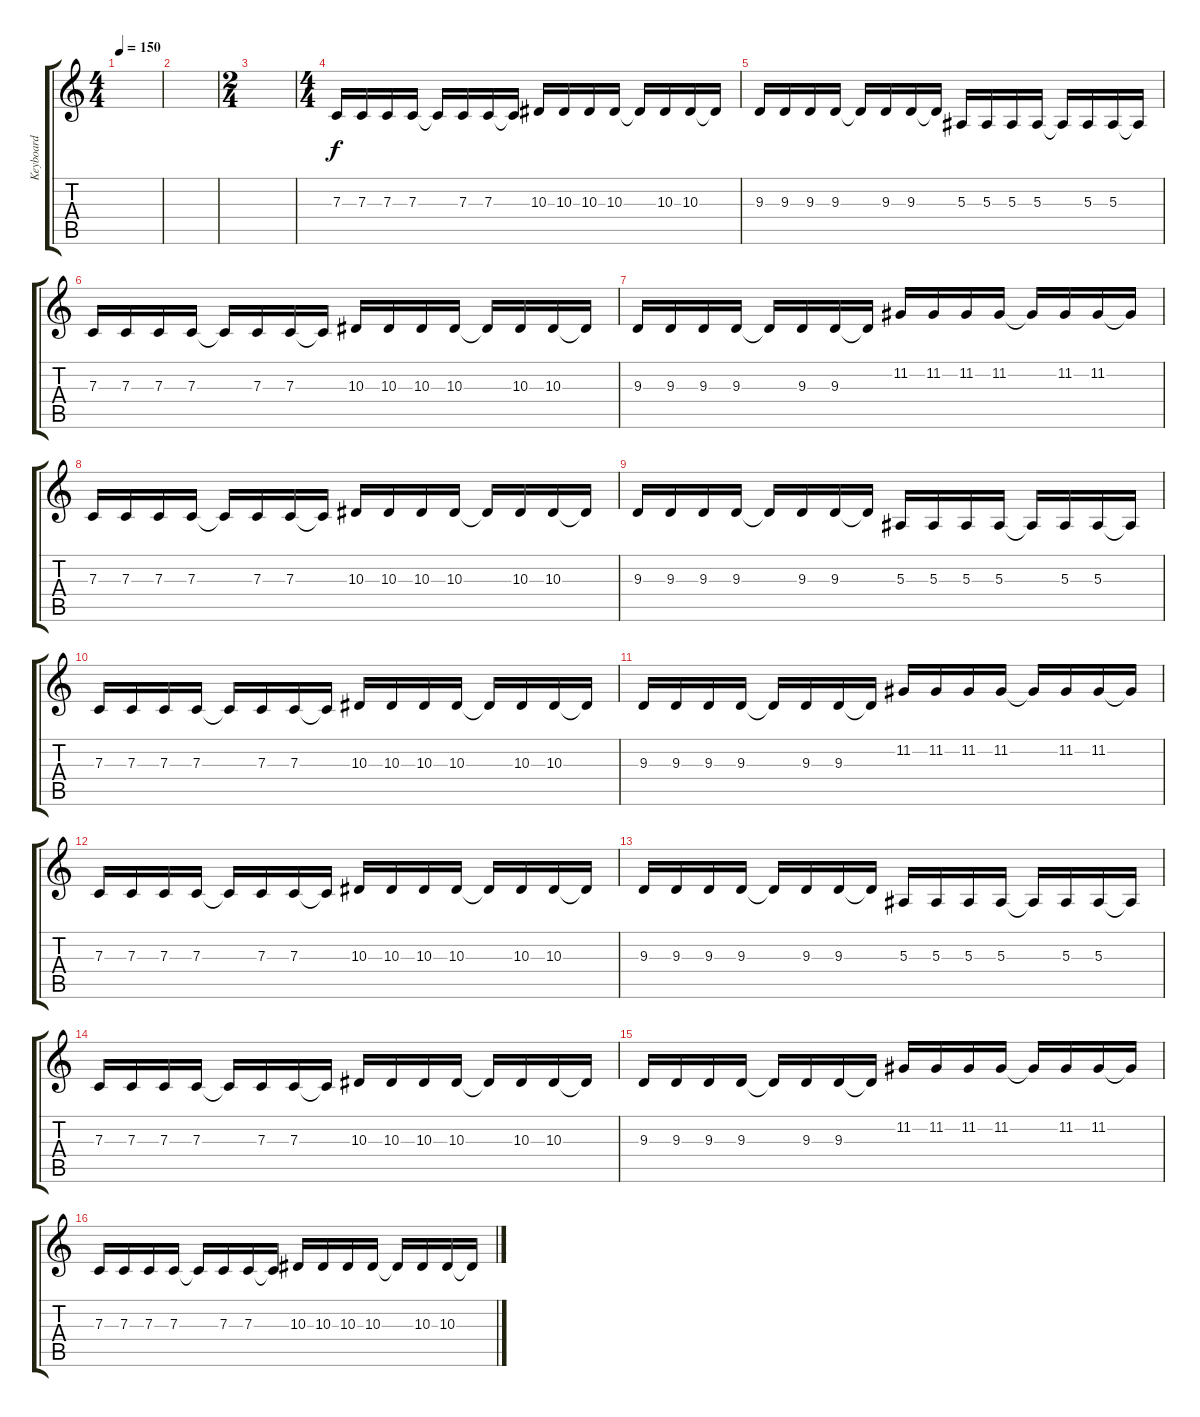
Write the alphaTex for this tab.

\track ("Keyboard" "Keyboard") {instrument lead2sawtooth}
\staff {score tabs}
\tuning (D4 A3 F3 C3 G2 C2) {hide}
\ts (4 4)
\tempo 150
\clef g2
\ks c
|
|
\ts (2 4)
|
\ts (4 4)
7.3.16 7.3.16 7.3.16 7.3.16 7.3{t}.16 7.3.16 7.3.16 7.3{t}.16 10.3.16 10.3.16 10.3.16 10.3.16 10.3{t}.16 10.3.16 10.3.16 10.3{t}.16 |
9.3.16 9.3.16 9.3.16 9.3.16 9.3{t}.16 9.3.16 9.3.16 9.3{t}.16 5.3.16 5.3.16 5.3.16 5.3.16 5.3{t}.16 5.3.16 5.3.16 5.3{t}.16 |
7.3.16 7.3.16 7.3.16 7.3.16 7.3{t}.16 7.3.16 7.3.16 7.3{t}.16 10.3.16 10.3.16 10.3.16 10.3.16 10.3{t}.16 10.3.16 10.3.16 10.3{t}.16 |
9.3.16 9.3.16 9.3.16 9.3.16 9.3{t}.16 9.3.16 9.3.16 9.3{t}.16 11.2.16 11.2.16 11.2.16 11.2.16 11.2{t}.16 11.2.16 11.2.16 11.2{t}.16 |
7.3.16 7.3.16 7.3.16 7.3.16 7.3{t}.16 7.3.16 7.3.16 7.3{t}.16 10.3.16 10.3.16 10.3.16 10.3.16 10.3{t}.16 10.3.16 10.3.16 10.3{t}.16 |
9.3.16 9.3.16 9.3.16 9.3.16 9.3{t}.16 9.3.16 9.3.16 9.3{t}.16 5.3.16 5.3.16 5.3.16 5.3.16 5.3{t}.16 5.3.16 5.3.16 5.3{t}.16 |
7.3.16 7.3.16 7.3.16 7.3.16 7.3{t}.16 7.3.16 7.3.16 7.3{t}.16 10.3.16 10.3.16 10.3.16 10.3.16 10.3{t}.16 10.3.16 10.3.16 10.3{t}.16 |
9.3.16 9.3.16 9.3.16 9.3.16 9.3{t}.16 9.3.16 9.3.16 9.3{t}.16 11.2.16 11.2.16 11.2.16 11.2.16 11.2{t}.16 11.2.16 11.2.16 11.2{t}.16 |
7.3.16 7.3.16 7.3.16 7.3.16 7.3{t}.16 7.3.16 7.3.16 7.3{t}.16 10.3.16 10.3.16 10.3.16 10.3.16 10.3{t}.16 10.3.16 10.3.16 10.3{t}.16 |
9.3.16 9.3.16 9.3.16 9.3.16 9.3{t}.16 9.3.16 9.3.16 9.3{t}.16 5.3.16 5.3.16 5.3.16 5.3.16 5.3{t}.16 5.3.16 5.3.16 5.3{t}.16 |
7.3.16 7.3.16 7.3.16 7.3.16 7.3{t}.16 7.3.16 7.3.16 7.3{t}.16 10.3.16 10.3.16 10.3.16 10.3.16 10.3{t}.16 10.3.16 10.3.16 10.3{t}.16 |
9.3.16 9.3.16 9.3.16 9.3.16 9.3{t}.16 9.3.16 9.3.16 9.3{t}.16 11.2.16 11.2.16 11.2.16 11.2.16 11.2{t}.16 11.2.16 11.2.16 11.2{t}.16 |
7.3.16 7.3.16 7.3.16 7.3.16 7.3{t}.16 7.3.16 7.3.16 7.3{t}.16 10.3.16 10.3.16 10.3.16 10.3.16 10.3{t}.16 10.3.16 10.3.16 10.3{t}.16
